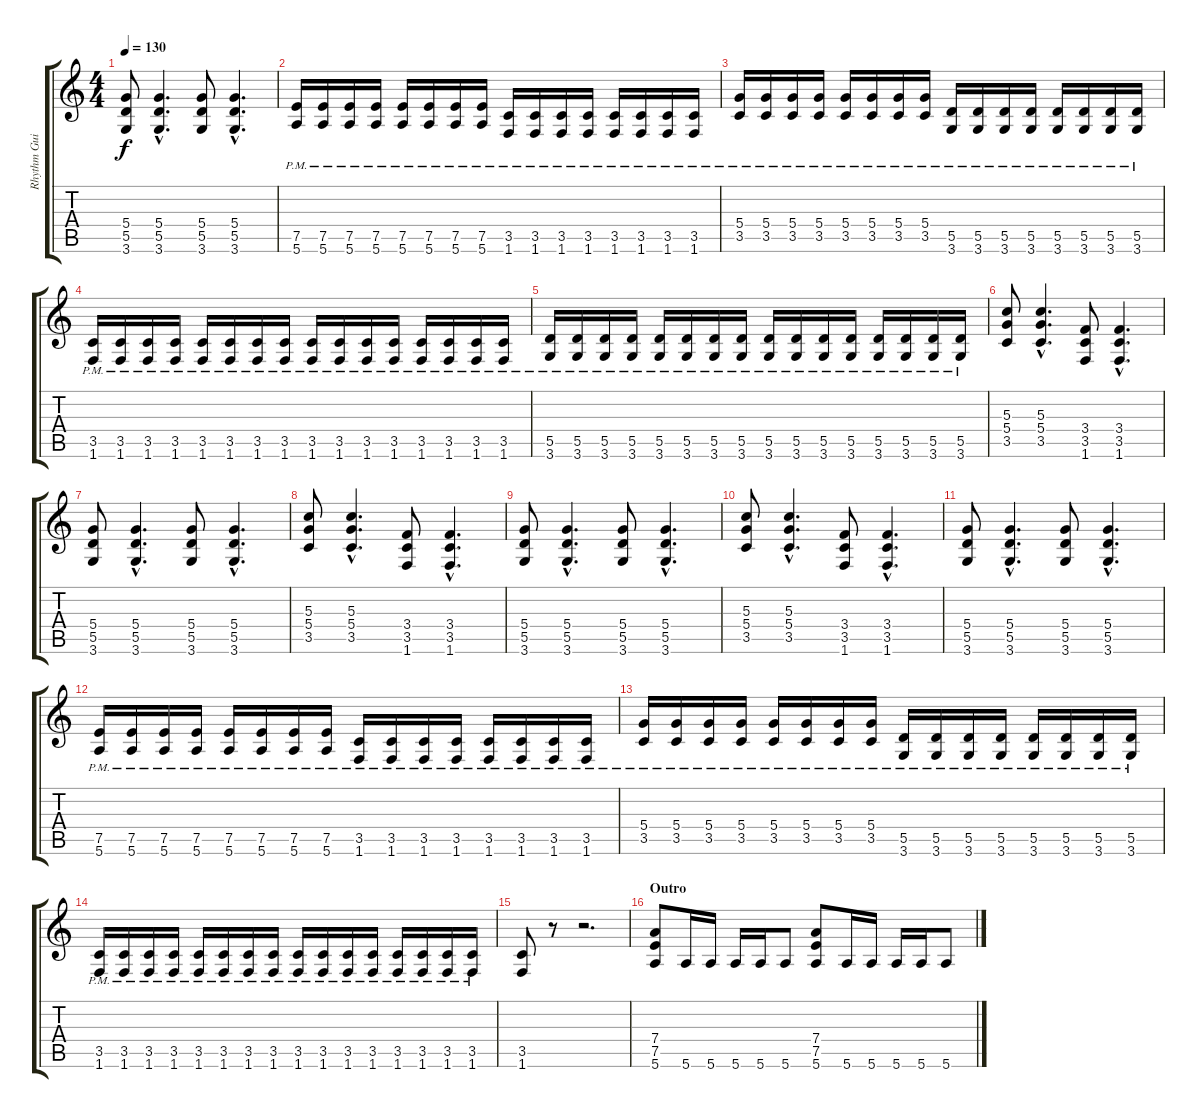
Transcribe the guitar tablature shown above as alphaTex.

\track ("Rhythm Guitar" "Rhythm Gui") {instrument distortionguitar}
\staff {score tabs}
\tuning (E4 B3 G3 D3 A2 E2) {hide}
\ts (4 4)
\tempo 130
\clef g2
\ks c
(5.4 5.5 3.6).8{dy f} (5.4{hac} 5.5{hac} 3.6{hac}).4{d} (5.4 5.5 3.6).8 (5.4{hac} 5.5{hac} 3.6{hac}).4{d} |
(7.5 5.6{pm}).16 (7.5 5.6{pm}).16 (7.5{pm} 5.6{pm}).16 (7.5{pm} 5.6{pm}).16 (7.5{pm} 5.6{pm}).16 (7.5{pm} 5.6{pm}).16 (7.5{pm} 5.6{pm}).16 (7.5{pm} 5.6{pm}).16 (3.5{pm} 1.6{pm}).16 (3.5{pm} 1.6{pm}).16 (3.5{pm} 1.6{pm}).16 (3.5{pm} 1.6{pm}).16 (3.5{pm} 1.6{pm}).16 (3.5{pm} 1.6{pm}).16 (3.5{pm} 1.6{pm}).16 (3.5{pm} 1.6{pm}).16 |
(5.4{pm} 3.5{pm}).16 (5.4{pm} 3.5{pm}).16 (5.4{pm} 3.5{pm}).16 (5.4{pm} 3.5{pm}).16 (5.4{pm} 3.5{pm}).16 (5.4{pm} 3.5{pm}).16 (5.4{pm} 3.5{pm}).16 (5.4{pm} 3.5{pm}).16 (5.5{pm} 3.6{pm}).16 (5.5{pm} 3.6{pm}).16 (5.5{pm} 3.6{pm}).16 (5.5{pm} 3.6{pm}).16 (5.5{pm} 3.6{pm}).16 (5.5{pm} 3.6{pm}).16 (5.5{pm} 3.6{pm}).16 (5.5{pm} 3.6{pm}).16 |
(3.5 1.6{pm}).16 (3.5 1.6{pm}).16 (3.5{pm} 1.6{pm}).16 (3.5{pm} 1.6{pm}).16 (3.5{pm} 1.6{pm}).16 (3.5{pm} 1.6{pm}).16 (3.5{pm} 1.6{pm}).16 (3.5{pm} 1.6{pm}).16 (3.5{pm} 1.6{pm}).16 (3.5{pm} 1.6{pm}).16 (3.5{pm} 1.6{pm}).16 (3.5{pm} 1.6{pm}).16 (3.5{pm} 1.6{pm}).16 (3.5{pm} 1.6{pm}).16 (3.5{pm} 1.6{pm}).16 (3.5{pm} 1.6{pm}).16 |
(5.5{pm} 3.6{pm}).16 (5.5{pm} 3.6{pm}).16 (5.5{pm} 3.6{pm}).16 (5.5{pm} 3.6{pm}).16 (5.5{pm} 3.6{pm}).16 (5.5{pm} 3.6{pm}).16 (5.5{pm} 3.6{pm}).16 (5.5{pm} 3.6{pm}).16 (5.5{pm} 3.6{pm}).16 (5.5{pm} 3.6{pm}).16 (5.5{pm} 3.6{pm}).16 (5.5{pm} 3.6{pm}).16 (5.5{pm} 3.6{pm}).16 (5.5{pm} 3.6{pm}).16 (5.5{pm} 3.6{pm}).16 (5.5{pm} 3.6{pm}).16 |
(5.3 5.4 3.5).8 (5.3{hac} 5.4{hac} 3.5{hac}).4{d} (3.4 3.5 1.6).8 (3.4{hac} 3.5{hac} 1.6{hac}).4{d} |
(5.4 5.5 3.6).8 (5.4{hac} 5.5{hac} 3.6{hac}).4{d} (5.4 5.5 3.6).8 (5.4{hac} 5.5{hac} 3.6{hac}).4{d} |
(5.3 5.4 3.5).8 (5.3{hac} 5.4{hac} 3.5{hac}).4{d} (3.4 3.5 1.6).8 (3.4{hac} 3.5{hac} 1.6{hac}).4{d} |
(5.4 5.5 3.6).8 (5.4{hac} 5.5{hac} 3.6{hac}).4{d} (5.4 5.5 3.6).8 (5.4{hac} 5.5{hac} 3.6{hac}).4{d} |
(5.3 5.4 3.5).8 (5.3{hac} 5.4{hac} 3.5{hac}).4{d} (3.4 3.5 1.6).8 (3.4{hac} 3.5{hac} 1.6{hac}).4{d} |
(5.4 5.5 3.6).8 (5.4{hac} 5.5{hac} 3.6{hac}).4{d} (5.4 5.5 3.6).8 (5.4{hac} 5.5{hac} 3.6{hac}).4{d} |
(7.5 5.6{pm}).16 (7.5 5.6{pm}).16 (7.5{pm} 5.6{pm}).16 (7.5{pm} 5.6{pm}).16 (7.5{pm} 5.6{pm}).16 (7.5{pm} 5.6{pm}).16 (7.5{pm} 5.6{pm}).16 (7.5{pm} 5.6{pm}).16 (3.5{pm} 1.6{pm}).16 (3.5{pm} 1.6{pm}).16 (3.5{pm} 1.6{pm}).16 (3.5{pm} 1.6{pm}).16 (3.5{pm} 1.6{pm}).16 (3.5{pm} 1.6{pm}).16 (3.5{pm} 1.6{pm}).16 (3.5{pm} 1.6{pm}).16 |
(5.4{pm} 3.5{pm}).16 (5.4{pm} 3.5{pm}).16 (5.4{pm} 3.5{pm}).16 (5.4{pm} 3.5{pm}).16 (5.4{pm} 3.5{pm}).16 (5.4{pm} 3.5{pm}).16 (5.4{pm} 3.5{pm}).16 (5.4{pm} 3.5{pm}).16 (5.5{pm} 3.6{pm}).16 (5.5{pm} 3.6{pm}).16 (5.5{pm} 3.6{pm}).16 (5.5{pm} 3.6{pm}).16 (5.5{pm} 3.6{pm}).16 (5.5{pm} 3.6{pm}).16 (5.5{pm} 3.6{pm}).16 (5.5{pm} 3.6{pm}).16 |
(3.5 1.6{pm}).16 (3.5 1.6{pm}).16 (3.5{pm} 1.6{pm}).16 (3.5{pm} 1.6{pm}).16 (3.5{pm} 1.6{pm}).16 (3.5{pm} 1.6{pm}).16 (3.5{pm} 1.6{pm}).16 (3.5{pm} 1.6{pm}).16 (3.5{pm} 1.6{pm}).16 (3.5{pm} 1.6{pm}).16 (3.5{pm} 1.6{pm}).16 (3.5{pm} 1.6{pm}).16 (3.5{pm} 1.6{pm}).16 (3.5{pm} 1.6{pm}).16 (3.5{pm} 1.6{pm}).16 (3.5{pm} 1.6{pm}).16 |
(3.5 1.6).8 r.8 r.2{d} |
\section ("" "Outro")
(7.4 7.5 5.6).8 5.6.16 5.6.16 5.6.16 5.6.16 5.6.8 (7.4 7.5 5.6).8 5.6.16 5.6.16 5.6.16 5.6.16 5.6.8
